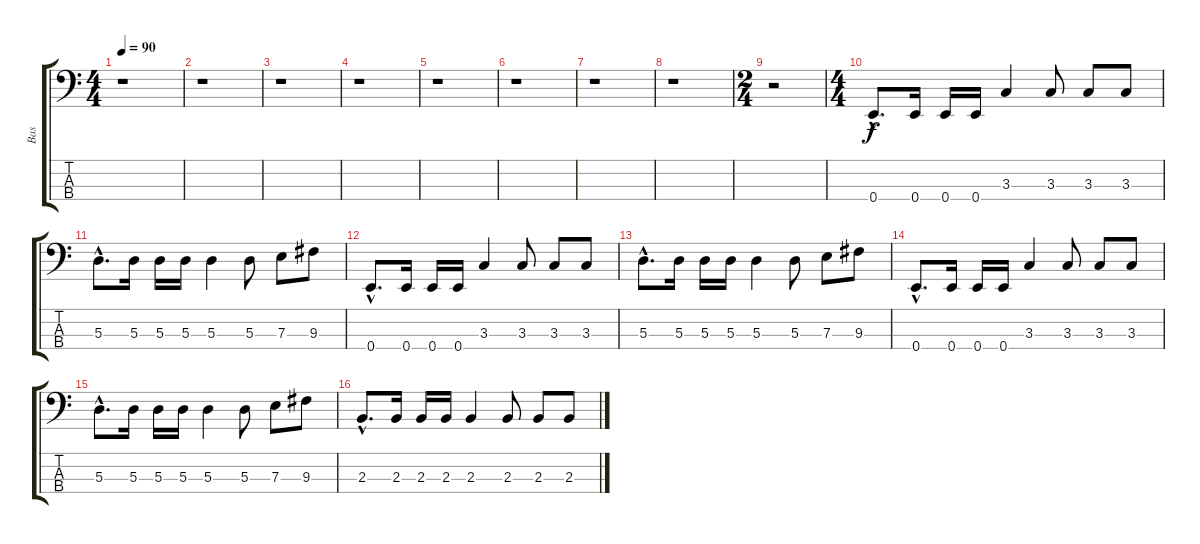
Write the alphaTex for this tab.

\track ("Bas" "Bas") {instrument electricbassfinger}
\staff {score tabs}
\tuning (G2 D2 A1 E1) {hide}
\ts (4 4)
\tempo 90
\clef f4
\ks c
r.1{dy f instrument electricbassfinger} |
r.1 |
r.1 |
r.1 |
r.1 |
r.1 |
r.1 |
r.1 |
\ts (2 4)
r.2 |
\ts (4 4)
0.4{hac}.8{d} 0.4.16 0.4.16 0.4.16 3.3.4 3.3.8 3.3.8 3.3.8 |
5.3{hac}.8{d} 5.3.16 5.3.16 5.3.16 5.3.4 5.3.8 7.3.8 9.3.8 |
0.4{hac}.8{d} 0.4.16 0.4.16 0.4.16 3.3.4 3.3.8 3.3.8 3.3.8 |
5.3{hac}.8{d} 5.3.16 5.3.16 5.3.16 5.3.4 5.3.8 7.3.8 9.3.8 |
0.4{hac}.8{d} 0.4.16 0.4.16 0.4.16 3.3.4 3.3.8 3.3.8 3.3.8 |
5.3{hac}.8{d} 5.3.16 5.3.16 5.3.16 5.3.4 5.3.8 7.3.8 9.3.8 |
2.3{hac}.8{d} 2.3.16 2.3.16 2.3.16 2.3.4 2.3.8 2.3.8 2.3.8
